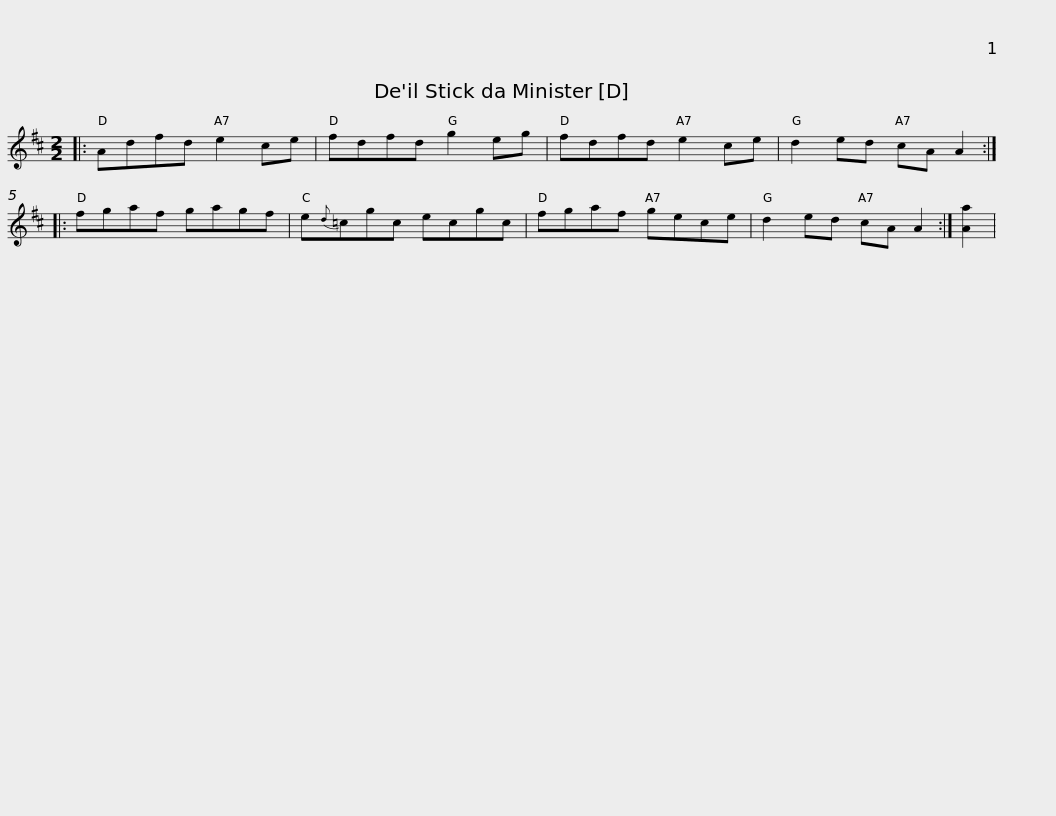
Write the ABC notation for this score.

X:1
L:1/8
M:2/2
I:linebreak $
K:D
V:1 treble
V:1
|: Adfd e2 ce | fdfd g2 eg | fdfd e2 ce | d2 ed cA A2 :: fgaf gagf |$ %5
 e{d}=cgc ecgc | fgaf gece | d2 ed cA A2 :| [Aa]2 | %9
